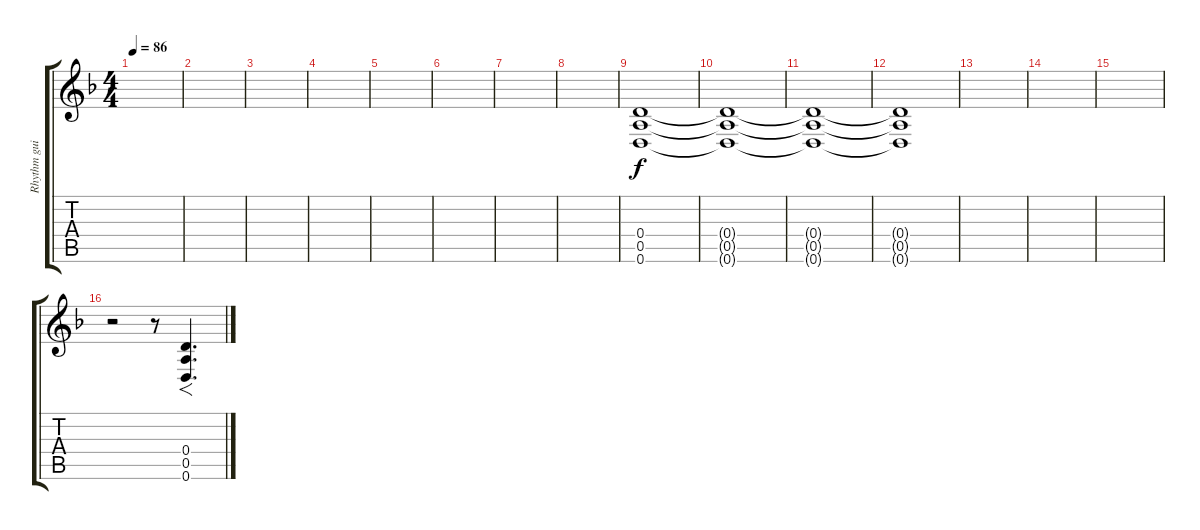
\track ("Rhythm guitar" "Rhythm gui") {instrument distortionguitar}
\staff {score tabs}
\tuning (E4 B3 G3 D3 A2 D2) {hide}
\ts (4 4)
\tempo 86
\clef g2
\ks dminor
|
|
|
|
|
|
|
|
(0.4 0.5 0.6).1{volume 0} |
(0.4{t} 0.5{t} 0.6{t}).1 |
(0.4{t} 0.5{t} 0.6{t}).1 |
(0.4{t} 0.5{t} 0.6{t}).1 |
|
|
|
r.2 r.8 (0.4 0.5 0.6).4{f d}
